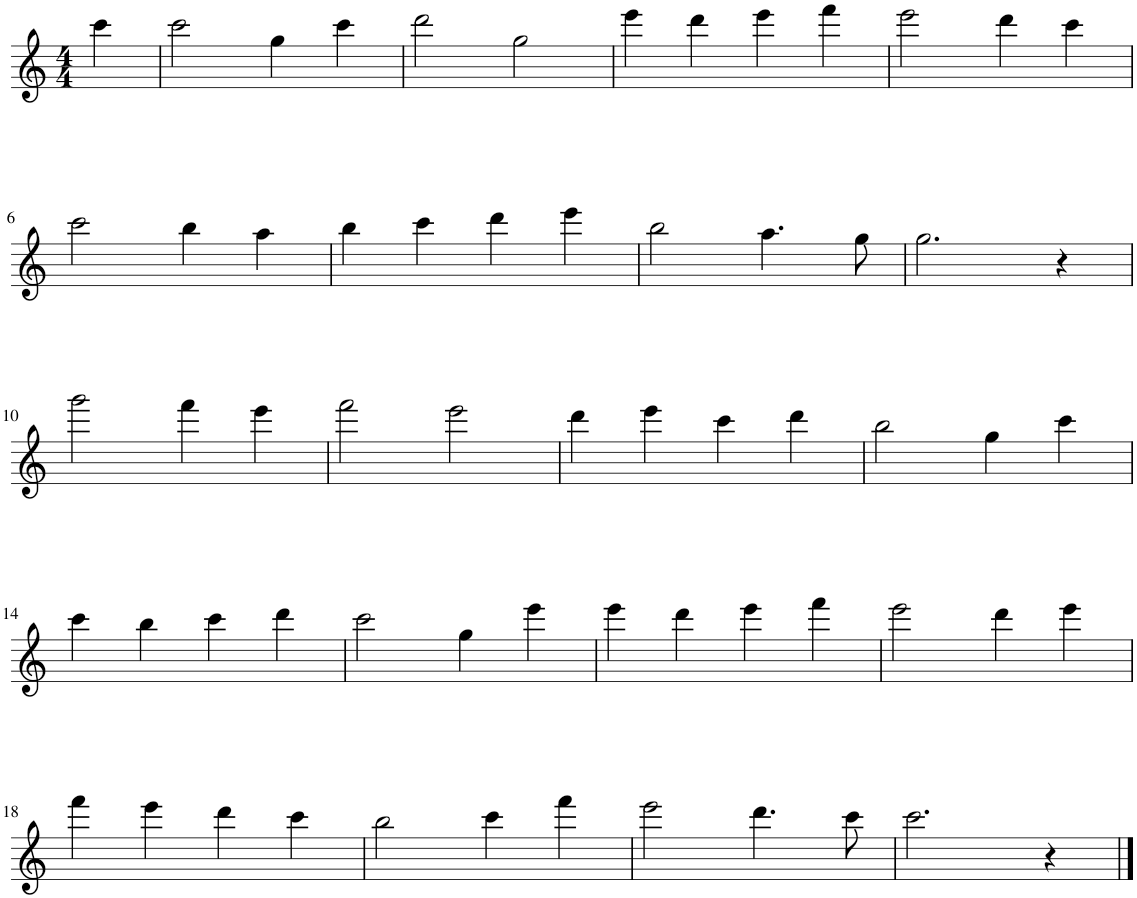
**kern
*part1
*staff1
*I"Flute, Flute
*clefG2
*k[]
*M4/4
=1
4ccc\
=2
2ccc\
4gg\
4ccc\
=3
2ddd\
2gg\
=4
4eee\
4ddd\
4eee\
4fff\
=5
2eee\
4ddd\
4ccc\
!!LO:LB:g=z
=6
2ccc\
4bb\
4aa\
=7
4bb\
4ccc\
4ddd\
4eee\
=8
2bb\
4.aa\
8gg\
=9
2.gg\
4r
!!LO:LB:g=z
=10
2ggg\
4fff\
4eee\
=11
2fff\
2eee\
=12
4ddd\
4eee\
4ccc\
4ddd\
=13
2bb\
4gg\
4ccc\
!!LO:LB:g=z
=14
4ccc\
4bb\
4ccc\
4ddd\
=15
2ccc\
4gg\
4eee\
=16
4eee\
4ddd\
4eee\
4fff\
=17
2eee\
4ddd\
4eee\
!!LO:LB:g=z
=18
4fff\
4eee\
4ddd\
4ccc\
=19
2bb\
4ccc\
4fff\
=20
2eee\
4.ddd\
8ccc\
=21
2.ccc\
4r
==
*-
